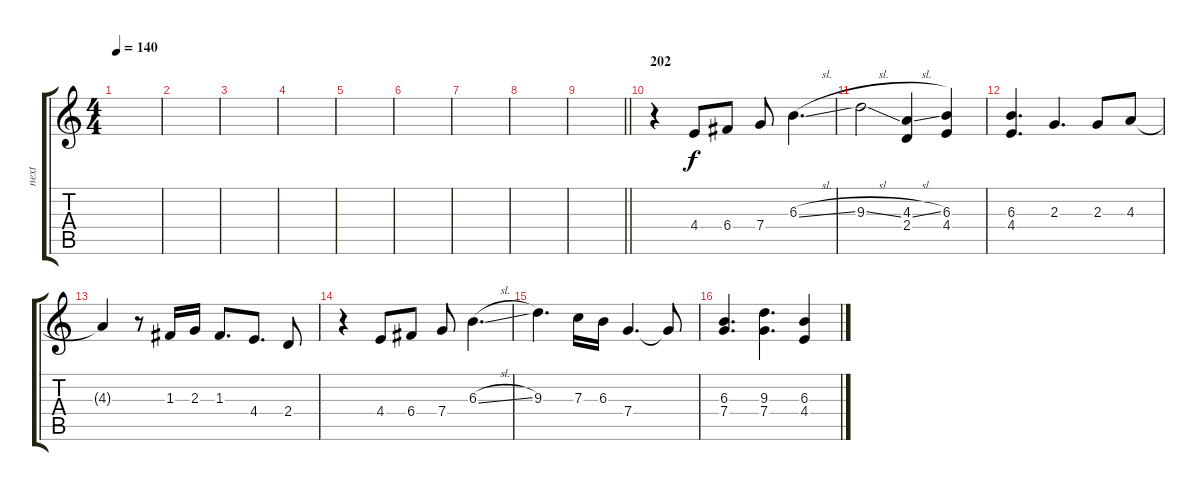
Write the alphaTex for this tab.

\track ("next" "next") {instrument overdrivenguitar}
\staff {score tabs}
\tuning (D4 A3 F3 C3 G2 C2) {hide}
\ts (4 4)
\tempo 140
\clef g2
\ks c
|
|
|
|
|
|
|
|
\barLineRight lightlight
|
\section ("" "202")
r.4 4.4.8{dy f} 6.4.8 7.4.8 6.3{sl}.4{d} |
9.3{sl}.2 (4.3{sl} 2.4).4 (6.3 4.4).4 |
(6.3 4.4).4{d} 2.3.4{d} 2.3.8 4.3.8 |
4.3{t}.4 r.8 1.3.16 2.3.16 1.3.8{d} 4.4.8{d} 2.4.8 |
r.4 4.4.8 6.4.8 7.4.8 6.3{sl}.4{d} |
9.3.4{d} 7.3.16 6.3.16 7.4.4{d} 7.4{t}.8 |
(6.3 7.4).4{d} (9.3 7.4).4{d} (6.3 4.4).4
